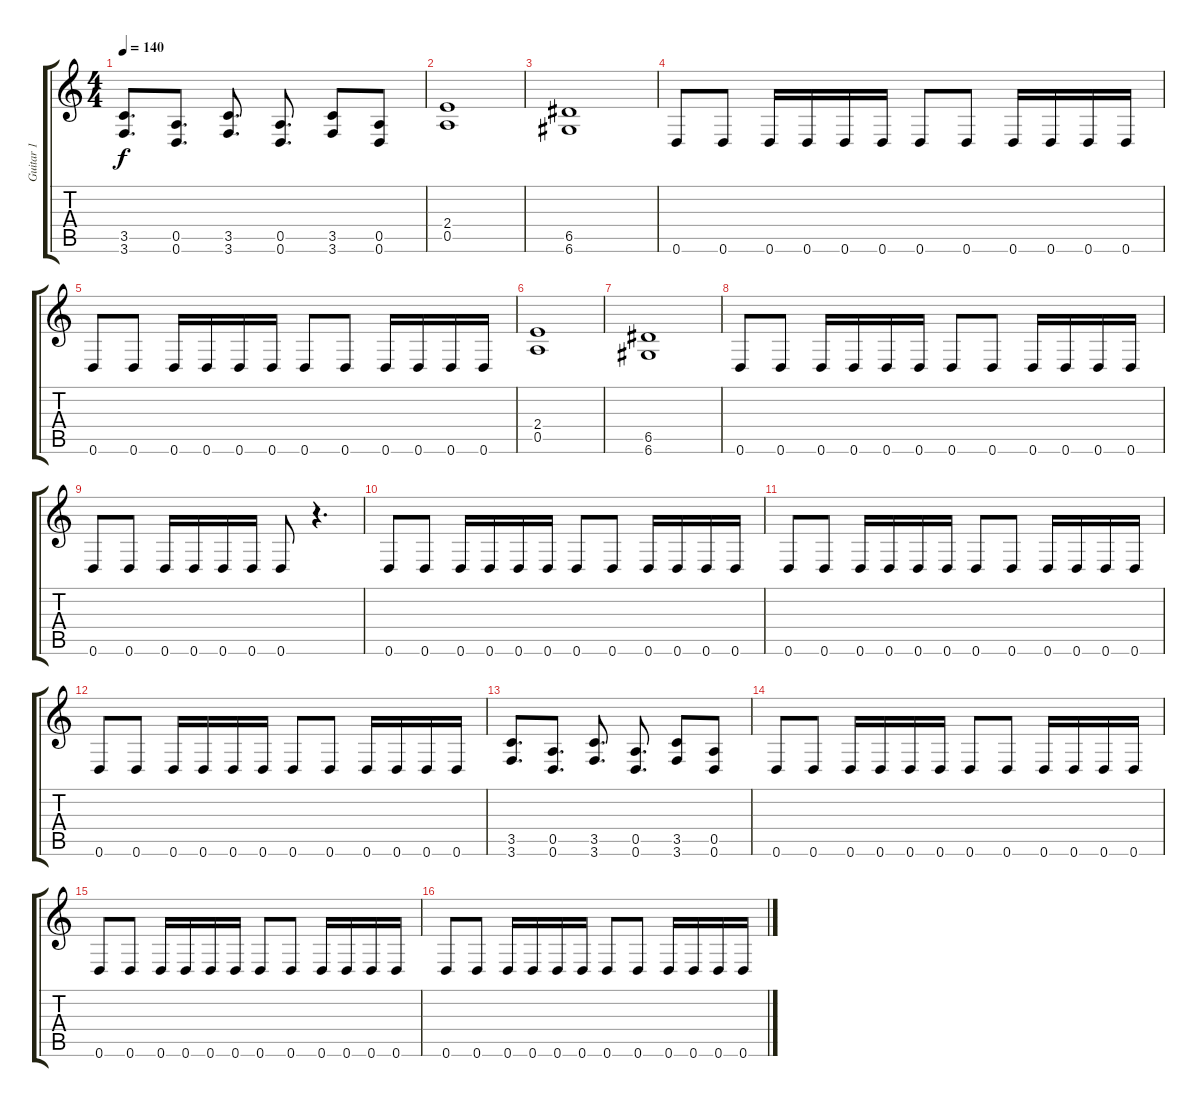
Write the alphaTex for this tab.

\track ("Guitar 1" "Guitar 1") {instrument distortionguitar}
\staff {score tabs}
\tuning (E4 B3 G3 D3 A2 D2) {hide}
\ts (4 4)
\tempo 140
\clef g2
\ks c
(3.5 3.6).8{d dy f} (0.5 0.6).8{d} (3.5 3.6).8{d} (0.5 0.6).8{d} (3.5 3.6).8 (0.5 0.6).8 |
(2.4 0.5).1 |
(6.5 6.6).1 |
0.6.8 0.6.8 0.6.16 0.6.16 0.6.16 0.6.16 0.6.8 0.6.8 0.6.16 0.6.16 0.6.16 0.6.16 |
0.6.8 0.6.8 0.6.16 0.6.16 0.6.16 0.6.16 0.6.8 0.6.8 0.6.16 0.6.16 0.6.16 0.6.16 |
(2.4 0.5).1 |
(6.5 6.6).1 |
0.6.8 0.6.8 0.6.16 0.6.16 0.6.16 0.6.16 0.6.8 0.6.8 0.6.16 0.6.16 0.6.16 0.6.16 |
0.6.8 0.6.8 0.6.16 0.6.16 0.6.16 0.6.16 0.6.8 r.4{d} |
0.6.8 0.6.8 0.6.16 0.6.16 0.6.16 0.6.16 0.6.8 0.6.8 0.6.16 0.6.16 0.6.16 0.6.16 |
0.6.8 0.6.8 0.6.16 0.6.16 0.6.16 0.6.16 0.6.8 0.6.8 0.6.16 0.6.16 0.6.16 0.6.16 |
0.6.8 0.6.8 0.6.16 0.6.16 0.6.16 0.6.16 0.6.8 0.6.8 0.6.16 0.6.16 0.6.16 0.6.16 |
(3.5 3.6).8{d} (0.5 0.6).8{d} (3.5 3.6).8{d} (0.5 0.6).8{d} (3.5 3.6).8 (0.5 0.6).8 |
0.6.8 0.6.8 0.6.16 0.6.16 0.6.16 0.6.16 0.6.8 0.6.8 0.6.16 0.6.16 0.6.16 0.6.16 |
0.6.8 0.6.8 0.6.16 0.6.16 0.6.16 0.6.16 0.6.8 0.6.8 0.6.16 0.6.16 0.6.16 0.6.16 |
0.6.8 0.6.8 0.6.16 0.6.16 0.6.16 0.6.16 0.6.8 0.6.8 0.6.16 0.6.16 0.6.16 0.6.16
